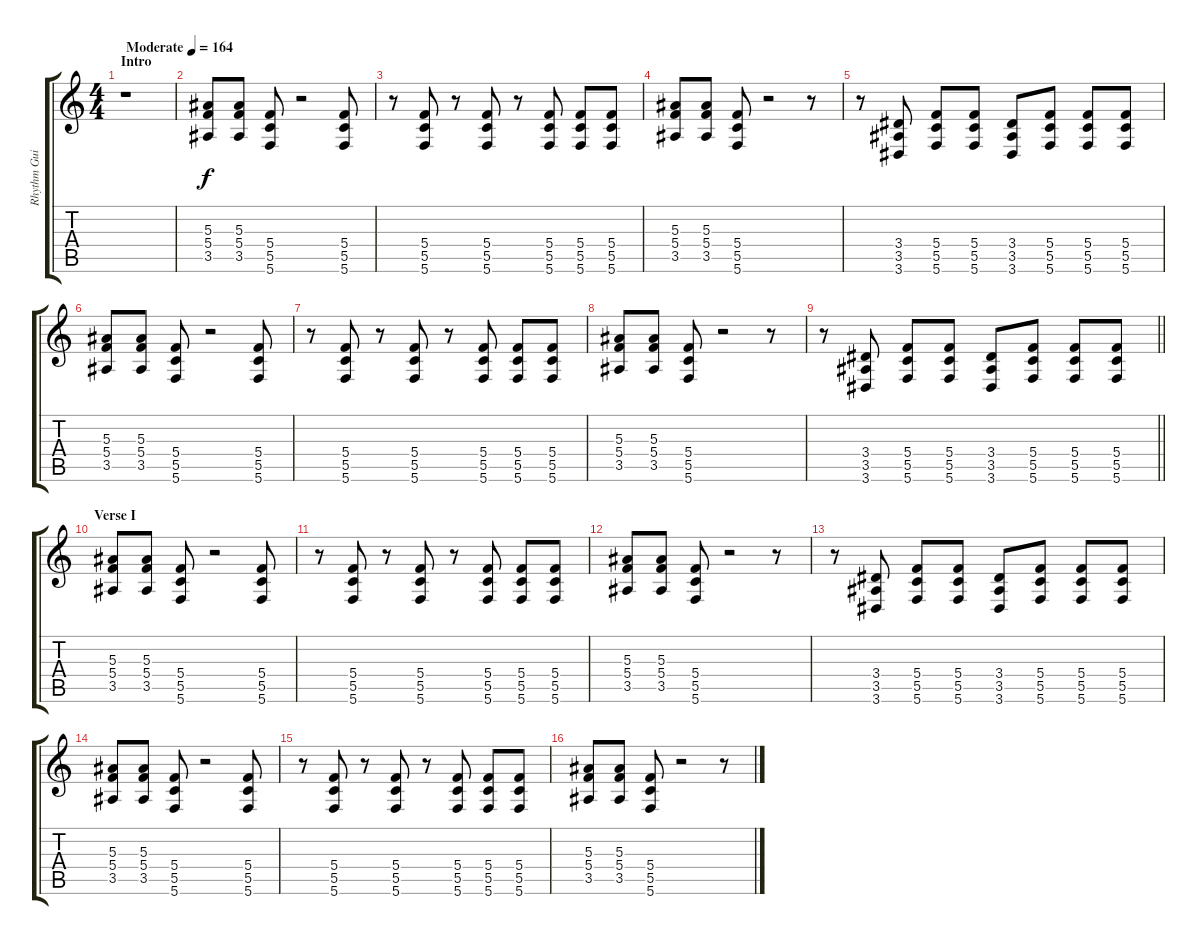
\track ("Rhythm Guitar Right" "Rhythm Gui") {instrument distortionguitar}
\staff {score tabs}
\tuning (D4 A3 F3 C3 G2 C2) {hide}
\ts (4 4)
\section ("" "Intro")
\tempo (164 "Moderate")
\clef g2
\ks c
r.1{dy f instrument distortionguitar} |
(5.3 5.4 3.5).8 (5.3 5.4 3.5).8 (5.4 5.5 5.6).8 r.2 (5.4 5.5 5.6).8 |
r.8 (5.4 5.5 5.6).8 r.8 (5.4 5.5 5.6).8 r.8 (5.4 5.5 5.6).8 (5.4 5.5 5.6).8 (5.4 5.5 5.6).8 |
(5.3 5.4 3.5).8 (5.3 5.4 3.5).8 (5.4 5.5 5.6).8 r.2 r.8 |
r.8 (3.4 3.5 3.6).8 (5.4 5.5 5.6).8 (5.4 5.5 5.6).8 (3.4 3.5 3.6).8 (5.4 5.5 5.6).8 (5.4 5.5 5.6).8 (5.4 5.5 5.6).8 |
(5.3 5.4 3.5).8 (5.3 5.4 3.5).8 (5.4 5.5 5.6).8 r.2 (5.4 5.5 5.6).8 |
r.8 (5.4 5.5 5.6).8 r.8 (5.4 5.5 5.6).8 r.8 (5.4 5.5 5.6).8 (5.4 5.5 5.6).8 (5.4 5.5 5.6).8 |
(5.3 5.4 3.5).8 (5.3 5.4 3.5).8 (5.4 5.5 5.6).8 r.2 r.8 |
\barLineRight lightlight
r.8 (3.4 3.5 3.6).8 (5.4 5.5 5.6).8 (5.4 5.5 5.6).8 (3.4 3.5 3.6).8 (5.4 5.5 5.6).8 (5.4 5.5 5.6).8 (5.4 5.5 5.6).8 |
\section ("" "Verse I")
(5.3 5.4 3.5).8 (5.3 5.4 3.5).8 (5.4 5.5 5.6).8 r.2 (5.4 5.5 5.6).8 |
r.8 (5.4 5.5 5.6).8 r.8 (5.4 5.5 5.6).8 r.8 (5.4 5.5 5.6).8 (5.4 5.5 5.6).8 (5.4 5.5 5.6).8 |
(5.3 5.4 3.5).8 (5.3 5.4 3.5).8 (5.4 5.5 5.6).8 r.2 r.8 |
r.8 (3.4 3.5 3.6).8 (5.4 5.5 5.6).8 (5.4 5.5 5.6).8 (3.4 3.5 3.6).8 (5.4 5.5 5.6).8 (5.4 5.5 5.6).8 (5.4 5.5 5.6).8 |
(5.3 5.4 3.5).8 (5.3 5.4 3.5).8 (5.4 5.5 5.6).8 r.2 (5.4 5.5 5.6).8 |
r.8 (5.4 5.5 5.6).8 r.8 (5.4 5.5 5.6).8 r.8 (5.4 5.5 5.6).8 (5.4 5.5 5.6).8 (5.4 5.5 5.6).8 |
(5.3 5.4 3.5).8 (5.3 5.4 3.5).8 (5.4 5.5 5.6).8 r.2 r.8
